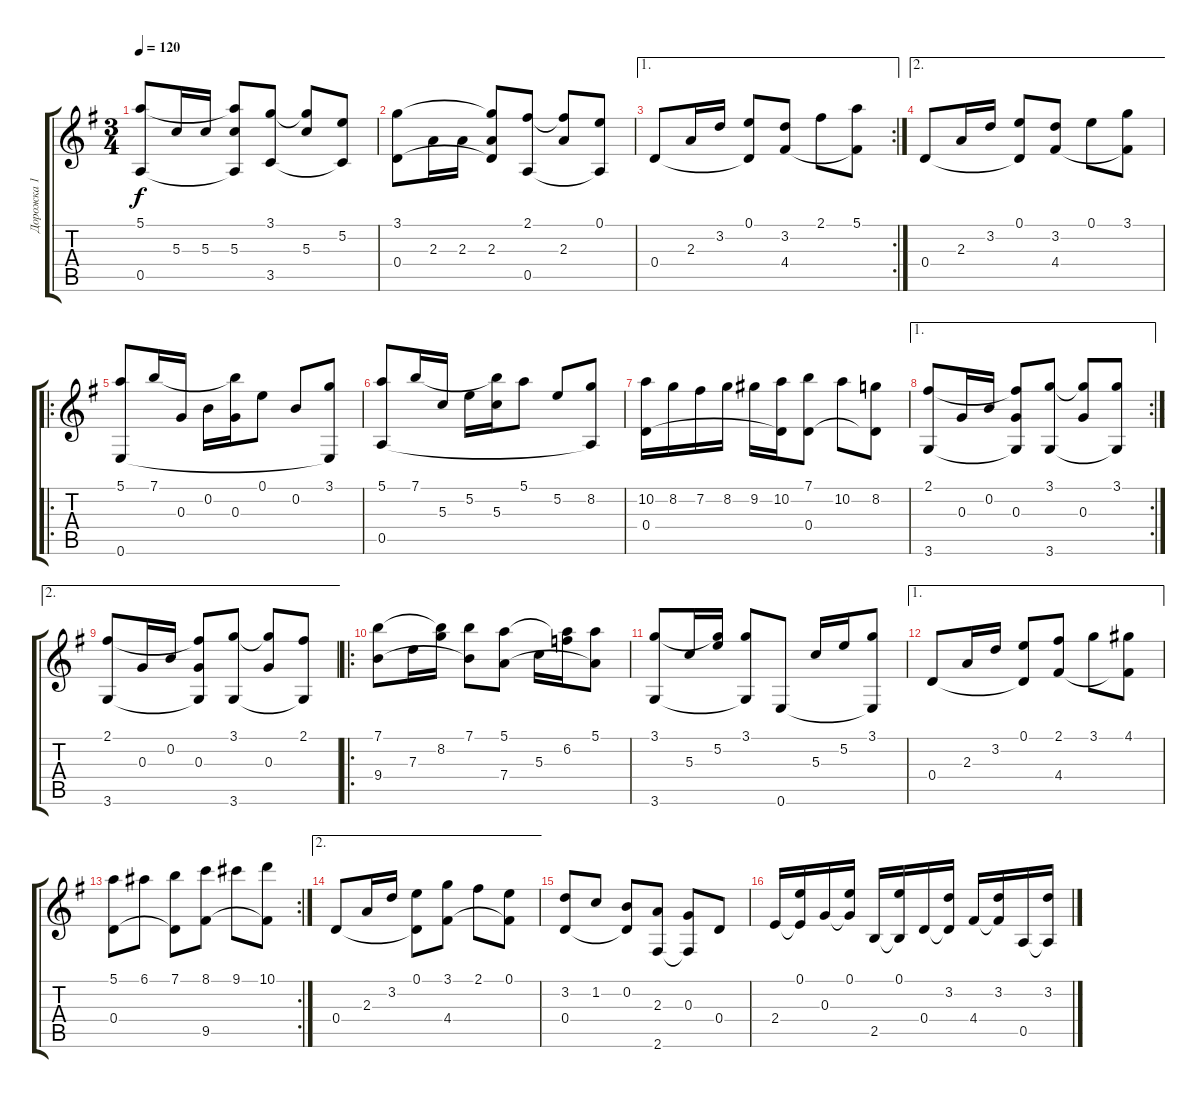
\track ("Дорожка 1" "Дорожка 1") {instrument acousticguitarnylon}
\staff {score tabs}
\tuning (E4 B3 G3 D3 A2 E2) {hide}
\ts (3 4)
\tempo 120
\clef g2
\ks g
(5.1 0.5).8{dy f} 5.3.16 5.3.16 (5.1{t} 5.3 0.5{t}).8 (3.1 3.5).8 (3.1{t} 5.3).8 (5.2 3.5{t}).8 |
(3.1 0.4).8 2.3.16 2.3.16 (3.1{t} 2.3 0.4{t}).8 (2.1 0.5).8 (2.1{t} 2.3).8 (0.1 0.5{t}).8 |
\ae 1
\rc 2
0.4.8 2.3.16 3.2.16 (0.1 0.4{t}).8 (3.2 4.4).8 2.1.8 (5.1 4.4{t}).8 |
\ae 2
0.4.8 2.3.16 3.2.16 (0.1 0.4{t}).8 (3.2 4.4).8 0.1.8 (3.1 4.4{t}).8 |
\ro
(5.1 0.6).8 7.1.16 0.3.16 0.2.16 (7.1{t} 0.3).16 0.1.8 0.2.8 (3.1 0.6{t}).8 |
(5.1 0.5).8 7.1.16 5.3.16 5.2.16 (7.1{t} 5.3).16 5.1.8 5.2.8 (8.2 0.5{t}).8 |
(10.2 0.4).16 8.2.16 7.2.16 8.2.16 9.2.16 (10.2 0.4{t}).16 (7.1 0.4).8 10.2.8 (8.2 0.4{t}).8 |
\ae 1
\rc 2
(2.1 3.6).8 0.3.16 0.2.16 (2.1{t} 0.3 3.6{t}).8 (3.1 3.6).8 (3.1{t} 0.3).8 (3.1 3.6{t}).8 |
\ae 2
(2.1 3.6).8 0.3.16 0.2.16 (2.1{t} 0.3 3.6{t}).8 (3.1 3.6).8 (3.1{t} 0.3).8 (2.1 3.6{t}).8 |
\ro
(7.1 9.4).8 7.3.16 (7.1{t} 8.2).16 (7.1 9.4{t}).8 (5.1 7.4).8 5.3.16 (5.1{t} 6.2).16 (5.1 7.4{t}).8 |
(3.1 3.6).8 5.3.16 (3.1{t} 5.2).16 (3.1 3.6{t}).8 0.6.8 5.3.16 5.2.16 (3.1 0.6{t}).8 |
\ae 1
0.4.8 2.3.16 3.2.16 (0.1 0.4{t}).8 (2.1 4.4).8 3.1.8 (4.1 4.4{t}).8 |
\rc 2
(5.1 0.4).8 6.1.8 (7.1 0.4{t}).8 (8.1 9.5).8 9.1.8 (10.1 9.5{t}).8 |
\ae 2
0.4.8 2.3.16 3.2.16 (0.1 0.4{t}).8 (3.1 4.4).8 2.1.8 (0.1 4.4{t}).8 |
(3.2 0.4).8 1.2.8 (0.2 0.4{t}).8 (2.3 2.6).8 (0.3 2.6{t}).8 0.4.8 |
2.4.16 (0.1 2.4{t}).16 0.3.16 (0.1 0.3{t}).16 2.5.16 (0.1 2.5{t}).16 0.4.16 (3.2 0.4{t}).16 4.4.16 (3.2 4.4{t}).16 0.5.16 (3.2 0.5{t}).16
